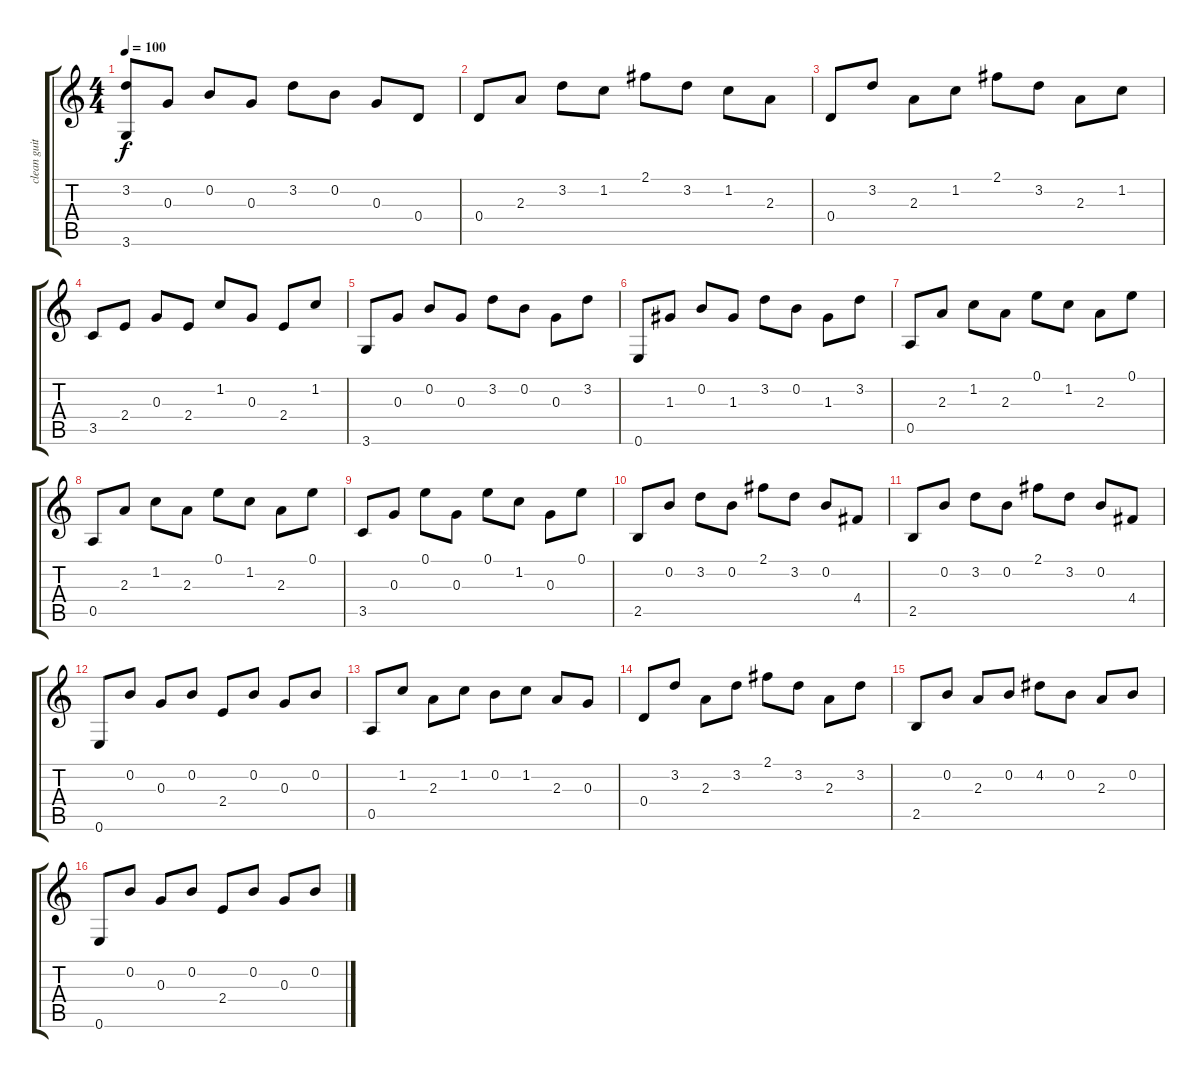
\track ("clean guitar" "clean guit") {instrument electricguitarclean}
\staff {score tabs}
\tuning (E4 B3 G3 D3 A2 E2) {hide}
\ts (4 4)
\tempo 100
\clef g2
\ks c
(3.2 3.6).8{dy f} 0.3.8 0.2.8 0.3.8 3.2.8 0.2.8 0.3.8 0.4.8 |
0.4.8 2.3.8 3.2.8 1.2.8 2.1.8 3.2.8 1.2.8 2.3.8 |
0.4.8 3.2.8 2.3.8 1.2.8 2.1.8 3.2.8 2.3.8 1.2.8 |
3.5.8 2.4.8 0.3.8 2.4.8 1.2.8 0.3.8 2.4.8 1.2.8 |
3.6.8 0.3.8 0.2.8 0.3.8 3.2.8 0.2.8 0.3.8 3.2.8 |
0.6.8 1.3.8 0.2.8 1.3.8 3.2.8 0.2.8 1.3.8 3.2.8 |
0.5.8 2.3.8 1.2.8 2.3.8 0.1.8 1.2.8 2.3.8 0.1.8 |
0.5.8 2.3.8 1.2.8 2.3.8 0.1.8 1.2.8 2.3.8 0.1.8 |
3.5.8 0.3.8 0.1.8 0.3.8 0.1.8 1.2.8 0.3.8 0.1.8 |
2.5.8 0.2.8 3.2.8 0.2.8 2.1.8 3.2.8 0.2.8 4.4.8 |
2.5.8 0.2.8 3.2.8 0.2.8 2.1.8 3.2.8 0.2.8 4.4.8 |
0.6.8 0.2.8 0.3.8 0.2.8 2.4.8 0.2.8 0.3.8 0.2.8 |
0.5.8 1.2.8 2.3.8 1.2.8 0.2.8 1.2.8 2.3.8 0.3.8 |
0.4.8 3.2.8 2.3.8 3.2.8 2.1.8 3.2.8 2.3.8 3.2.8 |
2.5.8 0.2.8 2.3.8 0.2.8 4.2.8 0.2.8 2.3.8 0.2.8 |
0.6.8 0.2.8 0.3.8 0.2.8 2.4.8 0.2.8 0.3.8 0.2.8
